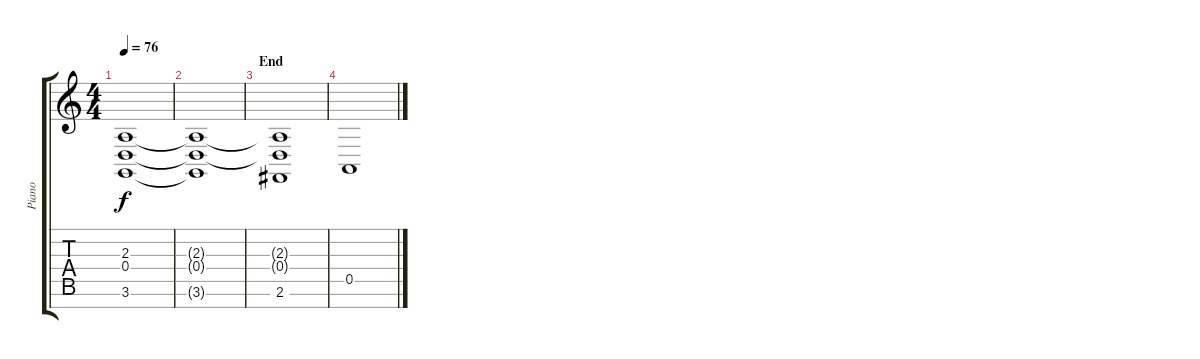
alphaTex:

\track ("Piano" "Piano") {instrument brightacousticpiano}
\staff {score tabs}
\tuning (E4 B3 G3 D3 A2 E2 B1) {hide}
\ts (4 4)
\tempo 76
\clef g2
\ks c
(2.3 0.4 3.6).1{dy f} |
(2.3{t} 0.4{t} 3.6{t}).1 |
\section ("" "End")
(2.3{t} 0.4{t} 2.6).1 |
0.5.1
